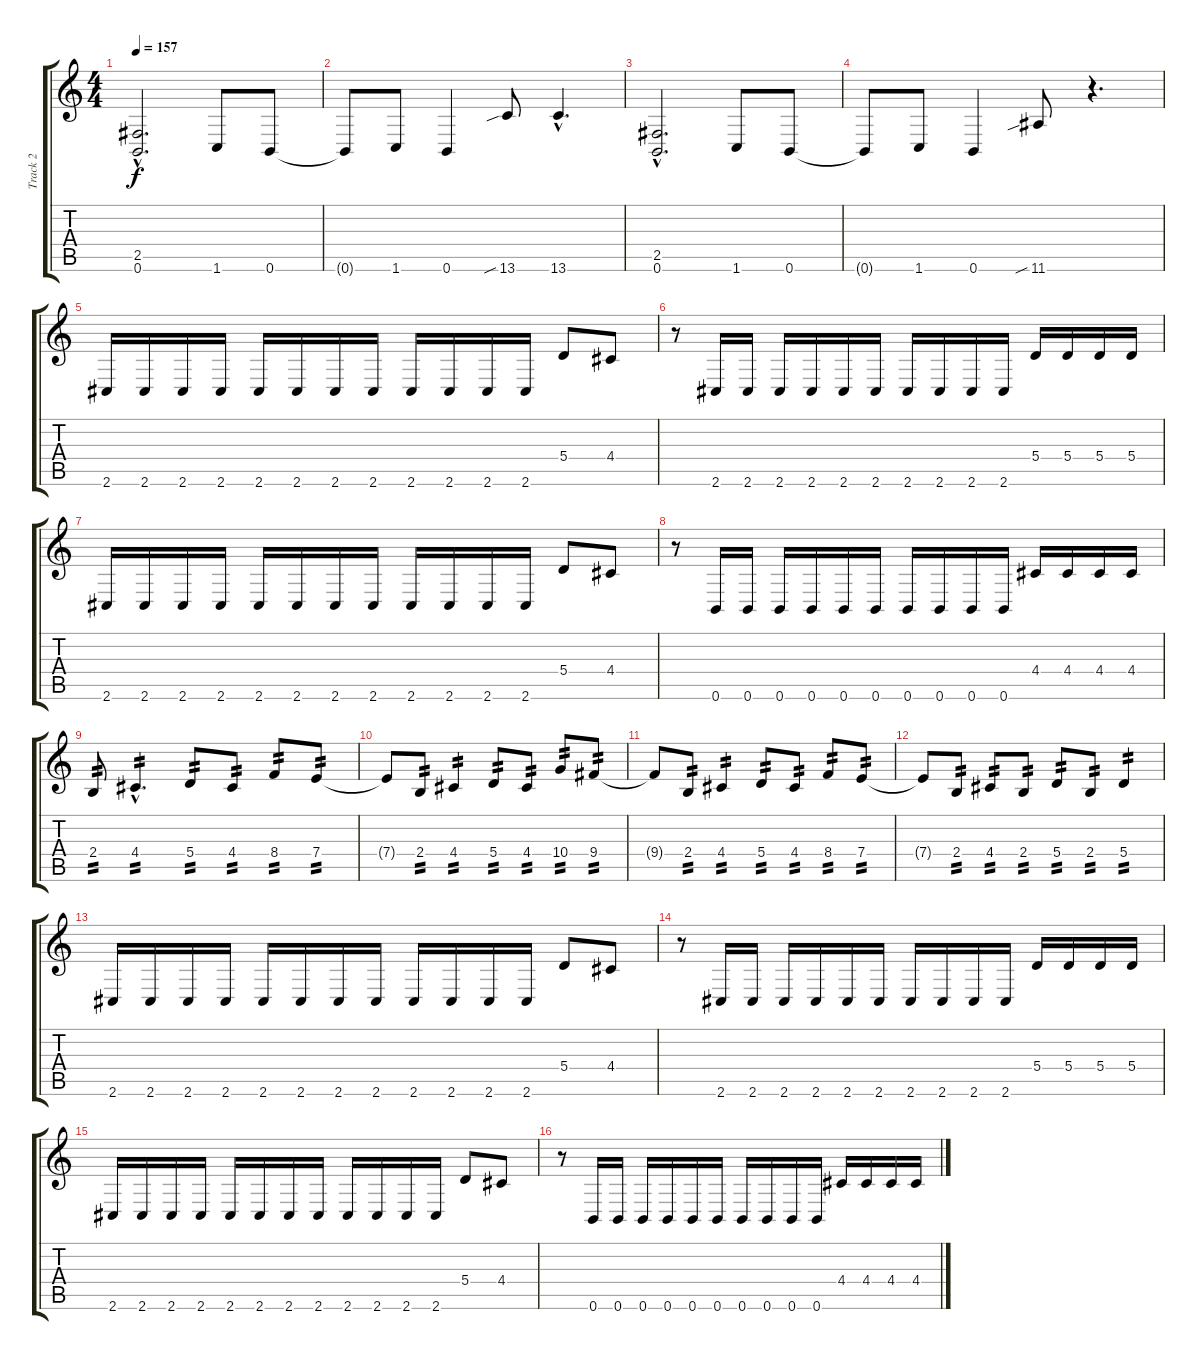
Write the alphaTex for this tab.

\track ("Track 2" "Track 2") {instrument distortionguitar}
\staff {score tabs}
\tuning (B3 Gb3 D3 A2 E2 B1) {hide}
\ts (4 4)
\tempo 157
\clef g2
\ks c
(2.5{hac} 0.6{hac}).2{d dy f} 1.6.8 0.6.8 |
0.6{t}.8 1.6.8 0.6.4 13.6{sib}.8 13.6{hac}.4{d} |
(2.5{hac} 0.6{hac}).2{d} 1.6.8 0.6.8 |
0.6{t}.8 1.6.8 0.6.4 11.6{sib}.8 r.4{d} |
2.6.16 2.6.16 2.6.16 2.6.16 2.6.16 2.6.16 2.6.16 2.6.16 2.6.16 2.6.16 2.6.16 2.6.16 5.4.8 4.4.8 |
r.8 2.6.16 2.6.16 2.6.16 2.6.16 2.6.16 2.6.16 2.6.16 2.6.16 2.6.16 2.6.16 5.4.16 5.4.16 5.4.16 5.4.16 |
2.6.16 2.6.16 2.6.16 2.6.16 2.6.16 2.6.16 2.6.16 2.6.16 2.6.16 2.6.16 2.6.16 2.6.16 5.4.8 4.4.8 |
r.8 0.6.16 0.6.16 0.6.16 0.6.16 0.6.16 0.6.16 0.6.16 0.6.16 0.6.16 0.6.16 4.4.16 4.4.16 4.4.16 4.4.16 |
2.4.8{tp 2} 4.4{hac}.4{d tp 2} 5.4.8{tp 2} 4.4.8{tp 2} 8.4.8{tp 2} 7.4.8{tp 2} |
7.4{t}.8 2.4.8{tp 2} 4.4.4{tp 2} 5.4.8{tp 2} 4.4.8{tp 2} 10.4.8{tp 2} 9.4.8{tp 2} |
9.4{t}.8 2.4.8{tp 2} 4.4.4{tp 2} 5.4.8{tp 2} 4.4.8{tp 2} 8.4.8{tp 2} 7.4.8{tp 2} |
7.4{t}.8 2.4.8{tp 2} 4.4.8{tp 2} 2.4.8{tp 2} 5.4.8{tp 2} 2.4.8{tp 2} 5.4.4{tp 2} |
2.6.16 2.6.16 2.6.16 2.6.16 2.6.16 2.6.16 2.6.16 2.6.16 2.6.16 2.6.16 2.6.16 2.6.16 5.4.8 4.4.8 |
r.8 2.6.16 2.6.16 2.6.16 2.6.16 2.6.16 2.6.16 2.6.16 2.6.16 2.6.16 2.6.16 5.4.16 5.4.16 5.4.16 5.4.16 |
2.6.16 2.6.16 2.6.16 2.6.16 2.6.16 2.6.16 2.6.16 2.6.16 2.6.16 2.6.16 2.6.16 2.6.16 5.4.8 4.4.8 |
r.8 0.6.16 0.6.16 0.6.16 0.6.16 0.6.16 0.6.16 0.6.16 0.6.16 0.6.16 0.6.16 4.4.16 4.4.16 4.4.16 4.4.16
